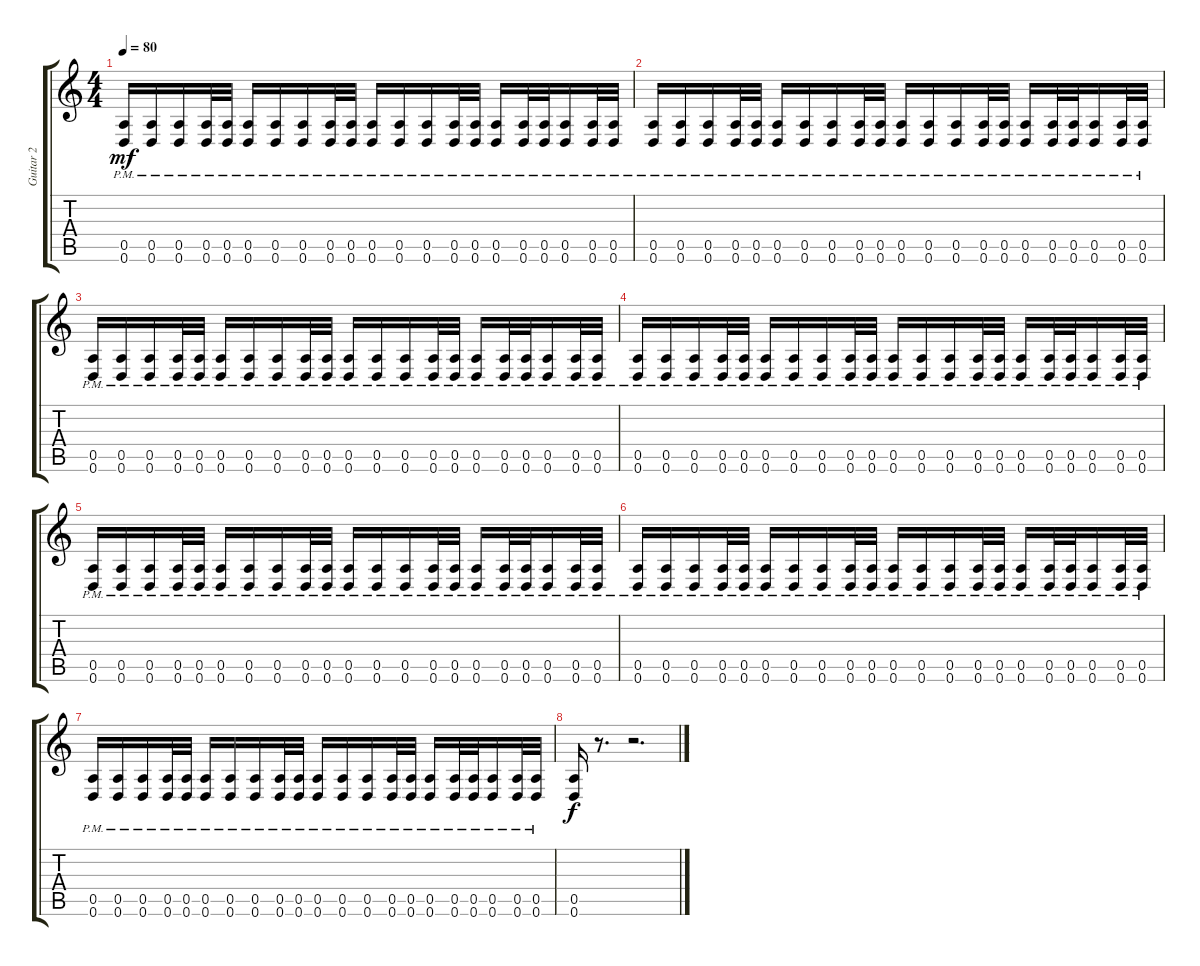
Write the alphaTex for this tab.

\track ("Guitar 2" "Guitar 2") {instrument distortionguitar}
\staff {score tabs}
\tuning (E4 B3 G3 D3 A2 D2) {hide}
\ts (4 4)
\tempo 80
\clef g2
\ks c
(0.5{pm} 0.6{pm}).16{dy mf} (0.5{pm} 0.6{pm}).16 (0.5{pm} 0.6{pm}).16 (0.5{pm} 0.6{pm}).32 (0.5{pm} 0.6{pm}).32 (0.5{pm} 0.6{pm}).16 (0.5{pm} 0.6{pm}).16 (0.5{pm} 0.6{pm}).16 (0.5{pm} 0.6{pm}).32 (0.5{pm} 0.6{pm}).32 (0.5{pm} 0.6{pm}).16 (0.5{pm} 0.6{pm}).16 (0.5{pm} 0.6{pm}).16 (0.5{pm} 0.6{pm}).32 (0.5{pm} 0.6{pm}).32 (0.5{pm} 0.6{pm}).16 (0.5{pm} 0.6{pm}).32 (0.5{pm} 0.6{pm}).32 (0.5{pm} 0.6{pm}).16 (0.5{pm} 0.6{pm}).32 (0.5{pm} 0.6{pm}).32 |
(0.5{pm} 0.6{pm}).16 (0.5{pm} 0.6{pm}).16 (0.5{pm} 0.6{pm}).16 (0.5{pm} 0.6{pm}).32 (0.5{pm} 0.6{pm}).32 (0.5{pm} 0.6{pm}).16 (0.5{pm} 0.6{pm}).16 (0.5{pm} 0.6{pm}).16 (0.5{pm} 0.6{pm}).32 (0.5{pm} 0.6{pm}).32 (0.5{pm} 0.6{pm}).16 (0.5{pm} 0.6{pm}).16 (0.5{pm} 0.6{pm}).16 (0.5{pm} 0.6{pm}).32 (0.5{pm} 0.6{pm}).32 (0.5{pm} 0.6{pm}).16 (0.5{pm} 0.6{pm}).32 (0.5{pm} 0.6{pm}).32 (0.5{pm} 0.6{pm}).16 (0.5{pm} 0.6{pm}).32 (0.5{pm} 0.6{pm}).32 |
(0.5{pm} 0.6{pm}).16 (0.5{pm} 0.6{pm}).16 (0.5{pm} 0.6{pm}).16 (0.5{pm} 0.6{pm}).32 (0.5{pm} 0.6{pm}).32 (0.5{pm} 0.6{pm}).16 (0.5{pm} 0.6{pm}).16 (0.5{pm} 0.6{pm}).16 (0.5{pm} 0.6{pm}).32 (0.5{pm} 0.6{pm}).32 (0.5{pm} 0.6{pm}).16 (0.5{pm} 0.6{pm}).16 (0.5{pm} 0.6{pm}).16 (0.5{pm} 0.6{pm}).32 (0.5{pm} 0.6{pm}).32 (0.5{pm} 0.6{pm}).16 (0.5{pm} 0.6{pm}).32 (0.5{pm} 0.6{pm}).32 (0.5{pm} 0.6{pm}).16 (0.5{pm} 0.6{pm}).32 (0.5{pm} 0.6{pm}).32 |
(0.5{pm} 0.6{pm}).16 (0.5{pm} 0.6{pm}).16 (0.5{pm} 0.6{pm}).16 (0.5{pm} 0.6{pm}).32 (0.5{pm} 0.6{pm}).32 (0.5{pm} 0.6{pm}).16 (0.5{pm} 0.6{pm}).16 (0.5{pm} 0.6{pm}).16 (0.5{pm} 0.6{pm}).32 (0.5{pm} 0.6{pm}).32 (0.5{pm} 0.6{pm}).16 (0.5{pm} 0.6{pm}).16 (0.5{pm} 0.6{pm}).16 (0.5{pm} 0.6{pm}).32 (0.5{pm} 0.6{pm}).32 (0.5{pm} 0.6{pm}).16 (0.5{pm} 0.6{pm}).32 (0.5{pm} 0.6{pm}).32 (0.5{pm} 0.6{pm}).16 (0.5{pm} 0.6{pm}).32 (0.5{pm} 0.6{pm}).32 |
(0.5{pm} 0.6{pm}).16 (0.5{pm} 0.6{pm}).16 (0.5{pm} 0.6{pm}).16 (0.5{pm} 0.6{pm}).32 (0.5{pm} 0.6{pm}).32 (0.5{pm} 0.6{pm}).16 (0.5{pm} 0.6{pm}).16 (0.5{pm} 0.6{pm}).16 (0.5{pm} 0.6{pm}).32 (0.5{pm} 0.6{pm}).32 (0.5{pm} 0.6{pm}).16 (0.5{pm} 0.6{pm}).16 (0.5{pm} 0.6{pm}).16 (0.5{pm} 0.6{pm}).32 (0.5{pm} 0.6{pm}).32 (0.5{pm} 0.6{pm}).16 (0.5{pm} 0.6{pm}).32 (0.5{pm} 0.6{pm}).32 (0.5{pm} 0.6{pm}).16 (0.5{pm} 0.6{pm}).32 (0.5{pm} 0.6{pm}).32 |
(0.5{pm} 0.6{pm}).16 (0.5{pm} 0.6{pm}).16 (0.5{pm} 0.6{pm}).16 (0.5{pm} 0.6{pm}).32 (0.5{pm} 0.6{pm}).32 (0.5{pm} 0.6{pm}).16 (0.5{pm} 0.6{pm}).16 (0.5{pm} 0.6{pm}).16 (0.5{pm} 0.6{pm}).32 (0.5{pm} 0.6{pm}).32 (0.5{pm} 0.6{pm}).16 (0.5{pm} 0.6{pm}).16 (0.5{pm} 0.6{pm}).16 (0.5{pm} 0.6{pm}).32 (0.5{pm} 0.6{pm}).32 (0.5{pm} 0.6{pm}).16 (0.5{pm} 0.6{pm}).32 (0.5{pm} 0.6{pm}).32 (0.5{pm} 0.6{pm}).16 (0.5{pm} 0.6{pm}).32 (0.5{pm} 0.6{pm}).32 |
(0.5{pm} 0.6{pm}).16 (0.5{pm} 0.6{pm}).16 (0.5{pm} 0.6{pm}).16 (0.5{pm} 0.6{pm}).32 (0.5{pm} 0.6{pm}).32 (0.5{pm} 0.6{pm}).16 (0.5{pm} 0.6{pm}).16 (0.5{pm} 0.6{pm}).16 (0.5{pm} 0.6{pm}).32 (0.5{pm} 0.6{pm}).32 (0.5{pm} 0.6{pm}).16 (0.5{pm} 0.6{pm}).16 (0.5{pm} 0.6{pm}).16 (0.5{pm} 0.6{pm}).32 (0.5{pm} 0.6{pm}).32 (0.5{pm} 0.6{pm}).16 (0.5{pm} 0.6{pm}).32 (0.5{pm} 0.6{pm}).32 (0.5{pm} 0.6{pm}).16 (0.5{pm} 0.6{pm}).32 (0.5{pm} 0.6{pm}).32 |
(0.5 0.6).16{dy f} r.8{d} r.2{d}
